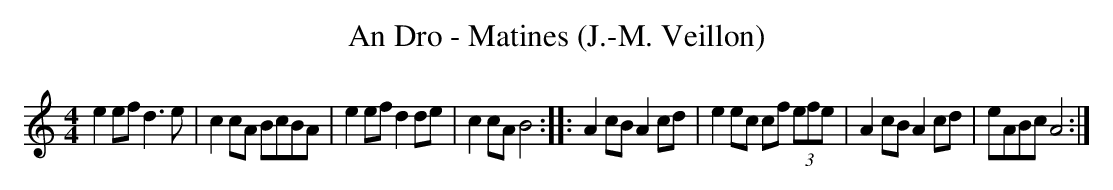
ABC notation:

X:1
T:An Dro - Matines (J.-M. Veillon)
M:4/4
L:1/8
K:C
e2 ef d3e|c2 cA BcBA|e2 ef d2 de|c2 cA B4:|\
|:A2 cBA2cd|e2ec cf (3efe|A2cBA2cd|eABcA4:|
